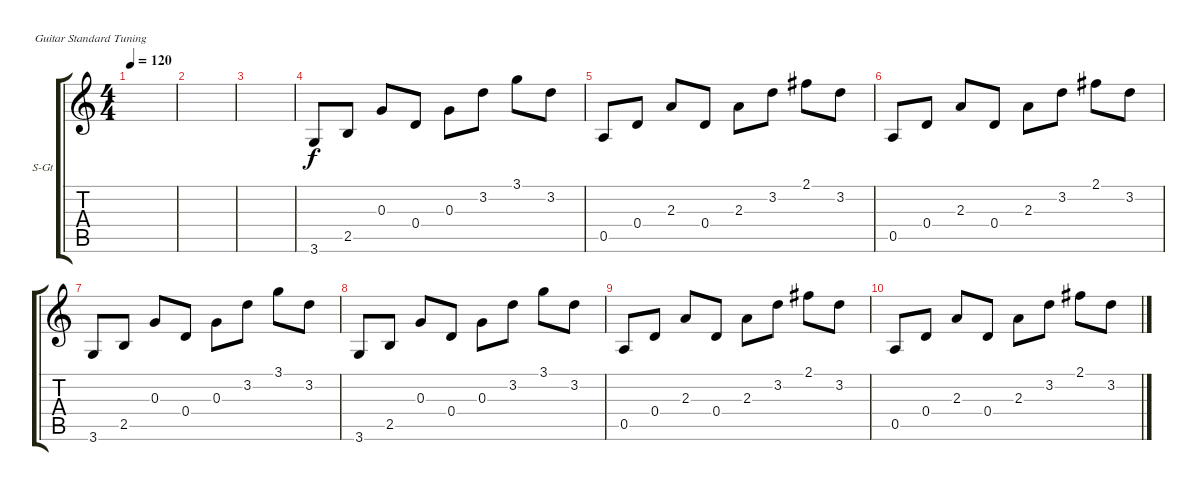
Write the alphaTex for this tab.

\defaultSystemsLayout 4
\bracketExtendMode groupsimilarinstruments
\firstSystemTrackNameOrientation horizontal
\otherSystemsTrackNameOrientation horizontal
\track ("Steel Guitar" "S-Gt") {instrument acousticguitarsteel}
\staff {score tabs}
\tuning (E4 B3 G3 D3 A2 E2)
\ts (4 4)
\tempo 120
\clef g2
\ks c
|
|
|
3.6.8 2.5.8 0.3.8 0.4.8 0.3.8 3.2.8 3.1.8 3.2.8 |
0.5.8 0.4.8 2.3.8 0.4.8 2.3.8 3.2.8 2.1.8 3.2.8 |
0.5.8 0.4.8 2.3.8 0.4.8 2.3.8 3.2.8 2.1.8 3.2.8 |
3.6.8 2.5.8 0.3.8 0.4.8 0.3.8 3.2.8 3.1.8 3.2.8 |
3.6.8 2.5.8 0.3.8 0.4.8 0.3.8 3.2.8 3.1.8 3.2.8 |
0.5.8 0.4.8 2.3.8 0.4.8 2.3.8 3.2.8 2.1.8 3.2.8 |
0.5.8 0.4.8 2.3.8 0.4.8 2.3.8 3.2.8 2.1.8 3.2.8
